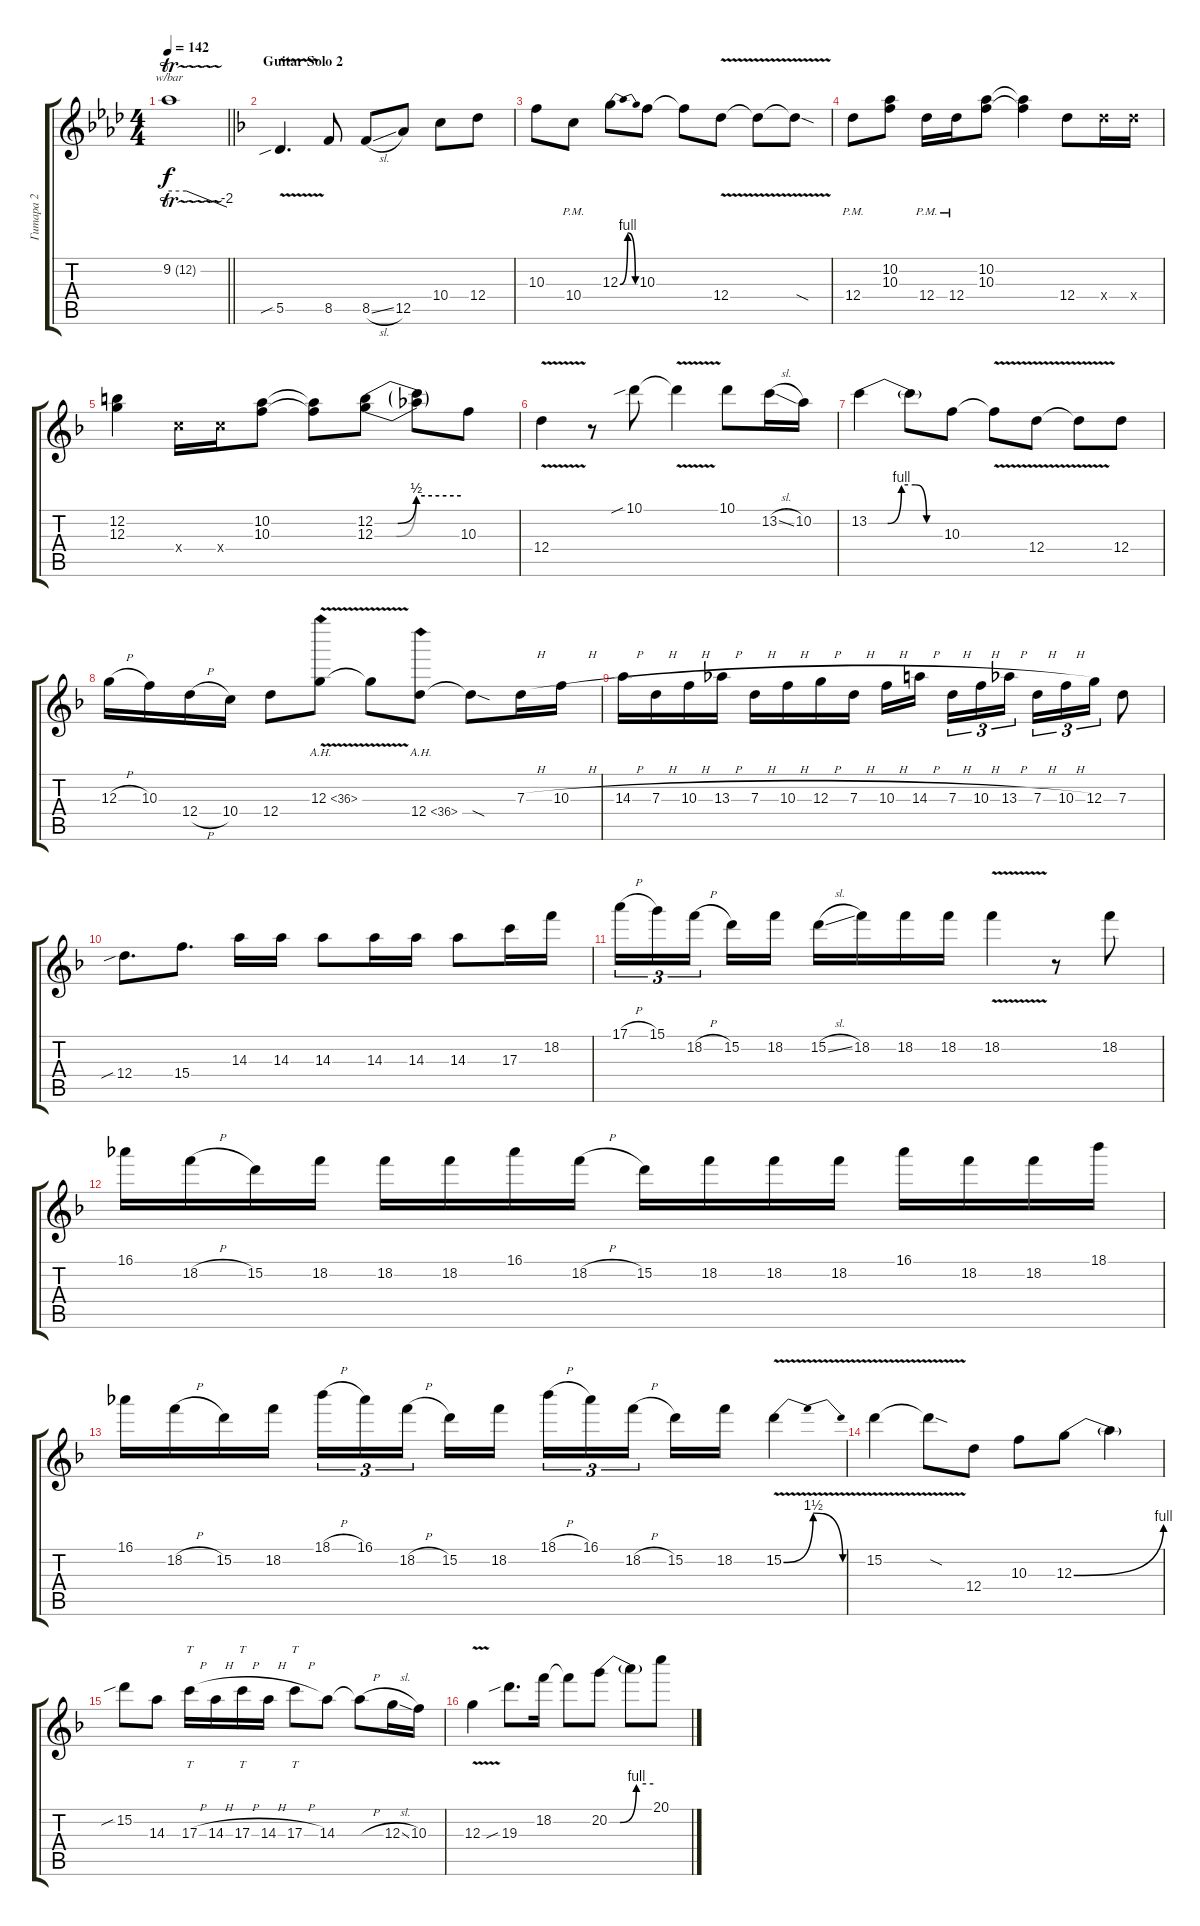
\track ("Гитара 2" "Гитара 2") {instrument distortionguitar}
\staff {score tabs}
\tuning (E4 B3 G3 D3 A2 D2) {hide}
\ts (4 4)
\tempo 142
\clef g2
\barLineRight lightlight
\ks fminor
9.2{tr (12 32)}.1{tbe (custom default 0 0 18 0 60 -8) dy f} |
\section ("" "Guitar Solo 2")
\ks dminor
5.5{v sib}.4{d volume 11} 8.5.8 8.5{sl}.8 12.5.8 10.4.8 12.4.8 |
10.3.8 10.4{pm}.8 12.3{be (bendrelease 0 0 23 4 43 4 60 0)}.8 10.3.8 10.3{t}.8 12.4{v}.8 12.4{v t}.8 12.4{sod t}.8 |
12.4{pm}.8 (10.2 10.3).8 12.4{pm}.16 12.4{pm}.16 (10.2 10.3).8 (10.2{t} 10.3{t}).4 12.4.8 12.4{x}.16 12.4{x}.16 |
(12.2 12.3).4 10.4{x}.16 10.4{x}.16 (10.2 10.3).8 (10.2{t} 10.3{t}).8 (12.2{be (custom 0 0 16 0 29 2 60 2)} 12.3{be (custom 0 0 15 0 29 2 60 2)}).8 (12.2{t} 12.3{t}).8 10.3.8 |
12.4{v}.4 r.8 10.1{sib}.8 10.1{v t}.4 10.1.8 13.2{sl}.16 10.2.16 |
13.2{be (custom 0 0 15 0 26 4 37 4 46 0 60 0)}.4 13.2{t}.8 10.3.8 10.3{v t}.8 12.4{v}.8 12.4{t}.8 12.4.8 |
12.3{h}.16 10.3.16 12.4{h}.16 10.4.16 12.4.8 12.3{ah 24 v}.8 12.3{t}.8 12.4{ah 24}.8 12.4{sod t}.8 7.3{h}.16 10.3{h}.16 |
14.3{h}.16 7.3{h}.16 10.3{h}.16 13.3{h}.16 7.3{h}.16 10.3{h}.16 12.3{h}.16 7.3{h}.16 10.3{h}.16 14.3{h}.16{beam splitsecondary} 7.3{h}.16{tu (3 2)} 10.3{h}.16{tu (3 2)} 13.3{h}.16{tu (3 2)} 7.3{h}.16{tu (3 2)} 10.3{h}.16{tu (3 2)} 12.3.16{tu (3 2)} 7.3.8 |
12.4{sib}.8{d} 15.4.8{d} 14.3.16 14.3.16 14.3.8 14.3.16 14.3.16 14.3.8 17.3.16 18.2.16 |
17.1{h}.16{tu (3 2)} 15.1.16{tu (3 2)} 18.2{h}.16{tu (3 2) beam splitsecondary} 15.2.16 18.2.16 15.2{sl}.16 18.2.16 18.2.16 18.2.16 18.2{v}.4 r.8 18.2.8 |
16.1.16 18.2{h}.16 15.2.16 18.2.16 18.2.16 18.2.16 16.1.16 18.2{h}.16 15.2.16 18.2.16 18.2.16 18.2.16 16.1.16 18.2.16 18.2.16 18.1.16 |
16.1.16 18.2{h}.16 15.2.16 18.2.16 18.1{h}.16{tu (3 2)} 16.1.16{tu (3 2)} 18.2{h}.16{tu (3 2) beam splitsecondary} 15.2.16 18.2.16 18.1{h}.16{tu (3 2)} 16.1.16{tu (3 2)} 18.2{h}.16{tu (3 2) beam splitsecondary} 15.2.16 18.2.16 15.2{be (bendrelease 0 0 15 6 46 6 60 0) v}.4 |
15.2{v}.4 15.2{sod t}.8 12.4.8 10.3.8 12.3{be (bend 0 0 60 4)}.8 12.3{t}.4 |
15.2{sib}.8 14.3.8 17.3{h}.16{tt} 14.3{h}.16 17.3{h}.16{tt} 14.3{h}.16 17.3{h}.8{tt} 14.3.8 14.3{h t}.8 12.3{sl}.16 10.3.16 |
12.3{v}.4 19.3{sib}.8{d} 18.2.16 18.2{t}.8 20.2{be (custom 0 0 15 0 37 4 60 4)}.8 20.2{t}.8 20.1.8
